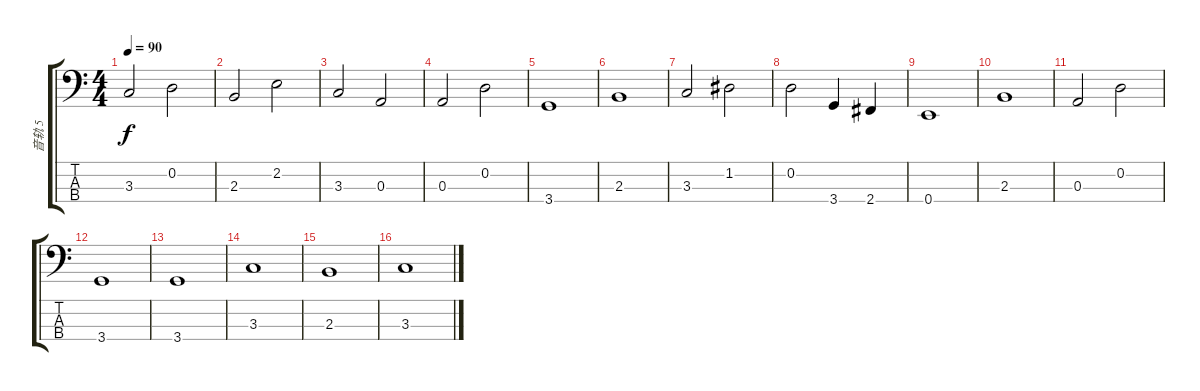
\track ("音轨 5" "音轨 5") {instrument electricbassfinger}
\staff {score tabs}
\tuning (G2 D2 A1 E1) {hide}
\ts (4 4)
\tempo 90
\clef f4
\ks c
3.3.2{dy f} 0.2.2 |
2.3.2 2.2.2 |
3.3.2 0.3.2 |
0.3.2 0.2.2 |
3.4.1 |
2.3.1 |
3.3.2 1.2.2 |
0.2.2 3.4.4 2.4.4 |
0.4.1 |
2.3.1 |
0.3.2 0.2.2 |
3.4.1 |
3.4.1 |
3.3.1 |
2.3.1 |
3.3.1
